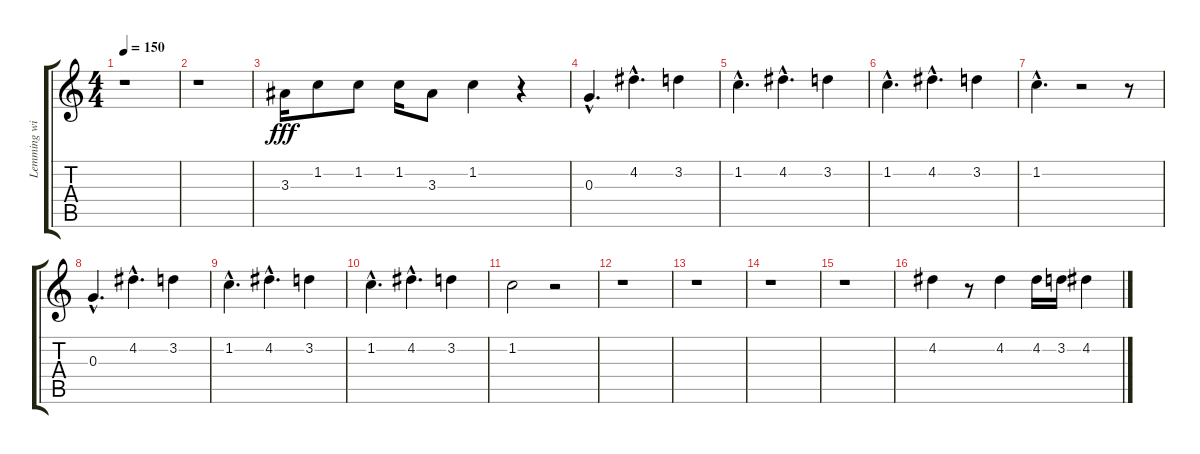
\track ("Lemming with Guitar" "Lemming wi") {instrument distortionguitar}
\staff {score tabs}
\tuning (E4 B3 G3 D3 A2 E2) {hide}
\ts (4 4)
\tempo 150
\clef g2
\ks c
r.1{dy fff} |
r.1 |
3.3.16 1.2.8 1.2.8 1.2.16 3.3.8 1.2.4 r.4 |
0.3{hac}.4{d} 4.2{hac}.4{d} 3.2.4 |
1.2{hac}.4{d} 4.2{hac}.4{d} 3.2.4 |
1.2{hac}.4{d} 4.2{hac}.4{d} 3.2.4 |
1.2{hac}.4{d} r.2 r.8 |
0.3{hac}.4{d} 4.2{hac}.4{d} 3.2.4 |
1.2{hac}.4{d} 4.2{hac}.4{d} 3.2.4 |
1.2{hac}.4{d} 4.2{hac}.4{d} 3.2.4 |
1.2.2 r.2 |
r.1 |
r.1 |
r.1 |
r.1 |
4.2.4 r.8 4.2.4 4.2.16 3.2.16 4.2.4
